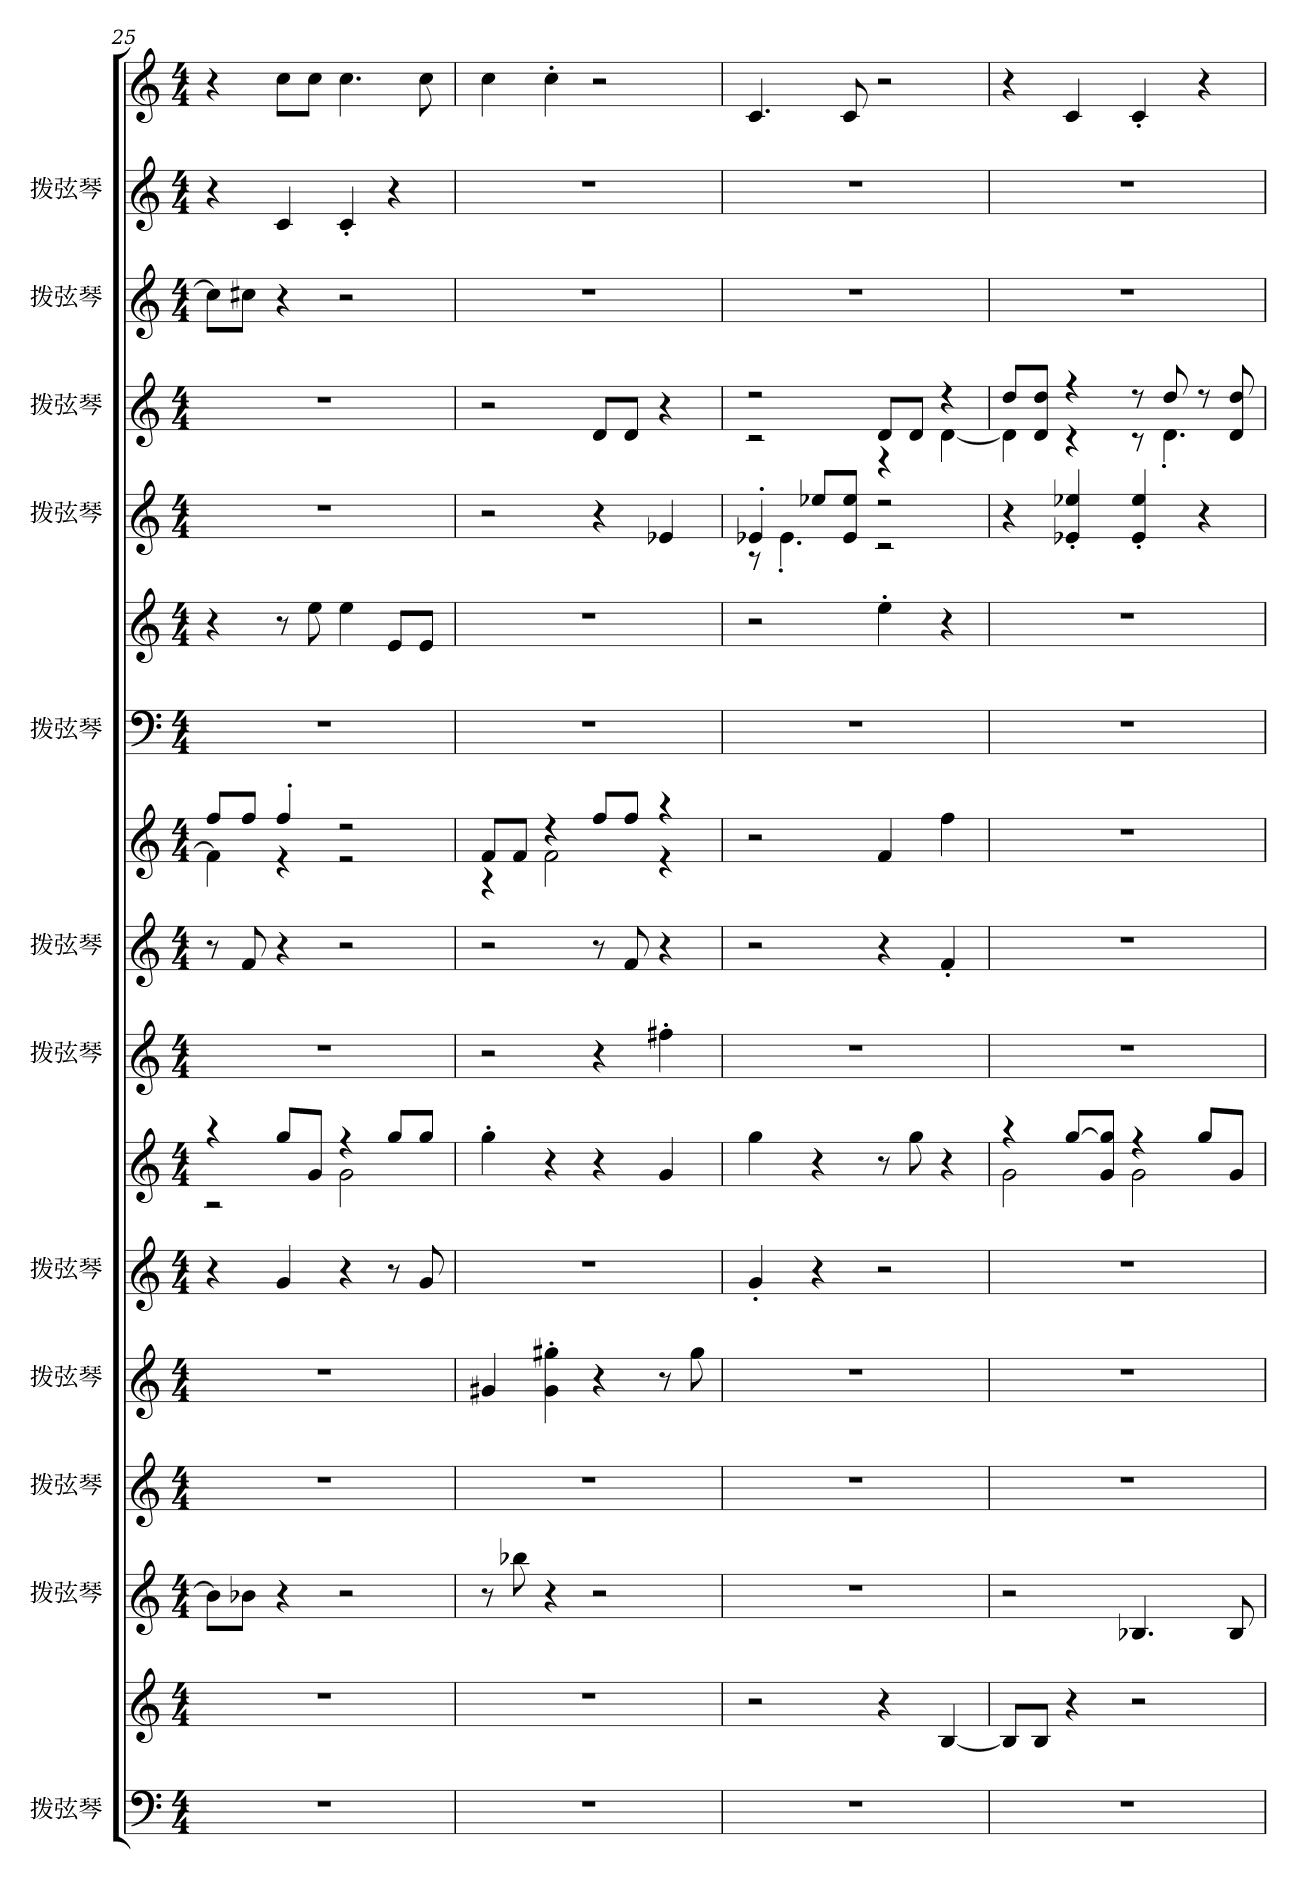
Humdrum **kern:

**kern	**kern	**kern	**kern	**kern	**kern	**kern	**kern	**kern	**kern	**kern	**kern	**kern	**kern	**kern	**kern	**kern
*part12	*part12	*part11	*part10	*part9	*part8	*part8	*part7	*part6	*part6	*part5	*part5	*part4	*part3	*part2	*part1	*part1
*staff17	*staff16	*staff15	*staff14	*staff13	*staff12	*staff11	*staff10	*staff9	*staff8	*staff7	*staff6	*staff5	*staff4	*staff3	*staff2	*staff1
*I"拨弦琴	*	*I"拨弦琴	*I"拨弦琴	*I"拨弦琴	*I"拨弦琴	*	*I"拨弦琴	*I"拨弦琴	*	*I"拨弦琴	*	*I"拨弦琴	*I"拨弦琴	*I"拨弦琴	*I"拨弦琴	*
*clefF4	*clefG2	*clefG2	*clefG2	*clefG2	*clefG2	*clefG2	*clefG2	*clefG2	*clefG2	*clefF4	*clefG2	*clefG2	*clefG2	*clefG2	*clefG2	*clefG2
*k[]	*k[]	*k[]	*k[]	*k[]	*k[]	*k[]	*k[]	*k[]	*k[]	*k[]	*k[]	*k[]	*k[]	*k[]	*k[]	*k[]
*M4/4	*M4/4	*M4/4	*M4/4	*M4/4	*M4/4	*M4/4	*M4/4	*M4/4	*M4/4	*M4/4	*M4/4	*M4/4	*M4/4	*M4/4	*M4/4	*M4/4
=25	=25	=25	=25	=25	=25	=25	=25	=25	=25	=25	=25	=25	=25	=25	=25	=25
*	*	*	*	*	*	*^	*	*	*^	*	*	*	*	*	*	*
1r	1r	8b-\L]	1r	1r	4r	4r	2r	1r	8r	8ff/L	4f\]	1r	4r	1r	1r	8cc#\L]	4r	4r
.	.	8b-X\J	.	.	.	.	.	.	8f/	8ff/J	.	.	.	.	.	8cc#X\J	.	.
.	.	4r	.	.	4g/	8gg/L	.	.	4r	4ff'/	4r	.	8r	.	.	4r	4c/	8cc\L
.	.	.	.	.	.	8g/J	.	.	.	.	.	.	8ee\	.	.	.	.	8cc\J
.	.	2r	.	.	4r	4r	2g\	.	2r	2r	2r	.	4ee\	.	.	2r	4c'/	4.cc\
.	.	.	.	.	8r	8gg/L	.	.	.	.	.	.	8e/L	.	.	.	4r	.
.	.	.	.	.	8g/	8gg/J	.	.	.	.	.	.	8e/J	.	.	.	.	8cc\
*	*	*	*	*	*	*v	*v	*	*	*	*	*	*	*	*	*	*	*
=26	=26	=26	=26	=26	=26	=26	=26	=26	=26	=26	=26	=26	=26	=26	=26	=26	=26
1r	1r	8r	1r	4g#X/	1r	4gg'\	2r	2r	8f/L	4r	1r	1r	2r	2r	1r	1r	4cc\
.	.	8bb-X\	.	.	.	.	.	.	8f/J	.	.	.	.	.	.	.	.
.	.	4r	.	4g#\' 4gg#X\'	.	4r	.	.	4r	2f\	.	.	.	.	.	.	4cc'\
.	.	2r	.	4r	.	4r	4r	8r	8ff/L	.	.	.	4r	8d/L	.	.	2r
.	.	.	.	.	.	.	.	8f/	8ff/J	.	.	.	.	8d/J	.	.	.
.	.	.	.	8r	.	4g/	4ff#X'\	4r	4r	4r	.	.	4e-X/	4r	.	.	.
.	.	.	.	8gg#\	.	.	.	.	.	.	.	.	.	.	.	.	.
*	*	*	*	*	*	*	*	*	*v	*v	*	*	*	*	*	*	*
!!LO:PB:g=z
=27	=27	=27	=27	=27	=27	=27	=27	=27	=27	=27	=27	=27	=27	=27	=27	=27
*	*	*	*	*	*	*	*	*	*	*	*	*^	*^	*	*	*
1r	2r	1r	1r	1r	4g'/	4gg\	1r	2r	2r	1r	2r	4e-X'/	8r	2r	2r	1r	1r	4.c/
.	.	.	.	.	.	.	.	.	.	.	.	.	4.e-'\	.	.	.	.	.
.	.	.	.	.	4r	4r	.	.	.	.	.	8ee-X/L	.	.	.	.	.	.
.	.	.	.	.	.	.	.	.	.	.	.	8e-/ 8ee-/J	.	.	.	.	.	8c/
.	4r	.	.	.	2r	8r	.	4r	4f/	.	4ee'\	2r	2r	8d/L	4r	.	.	2r
.	.	.	.	.	.	8gg\	.	.	.	.	.	.	.	8d/J	.	.	.	.
.	[4B/	.	.	.	.	4r	.	4f'/	4ff\	.	4r	.	.	4r	[4d\	.	.	.
*	*	*	*	*	*	*	*	*	*	*	*	*v	*v	*	*	*	*	*
=28	=28	=28	=28	=28	=28	=28	=28	=28	=28	=28	=28	=28	=28	=28	=28	=28	=28
*	*	*	*	*	*	*^	*	*	*	*	*	*	*	*	*	*	*
1r	8B/L]	2r	1r	1r	1r	4r	2g\	1r	1r	1r	1r	1r	4r	8dd/L	4d\]	1r	1r	4r
.	8B/J	.	.	.	.	.	.	.	.	.	.	.	.	8d/ 8dd/J	.	.	.	.
.	4r	.	.	.	.	[8gg/L	.	.	.	.	.	.	4e-X/' 4ee-X/'	4r	4r	.	.	4c/
.	.	.	.	.	.	8g/ 8gg/]J	.	.	.	.	.	.	.	.	.	.	.	.
.	2r	4.B-X/	.	.	.	4r	2g\	.	.	.	.	.	4e-/' 4ee-/'	8r	8r	.	.	4c'/
.	.	.	.	.	.	.	.	.	.	.	.	.	.	8dd/	4.d'\	.	.	.
.	.	.	.	.	.	8gg/L	.	.	.	.	.	.	4r	8r	.	.	.	4r
.	.	8B-/	.	.	.	8g/J	.	.	.	.	.	.	.	8d/ 8dd/	.	.	.	.
*	*	*	*	*	*	*v	*v	*	*	*	*	*	*	*v	*v	*	*	*
=	=	=	=	=	=	=	=	=	=	=	=	=	=	=	=	=
*-	*-	*-	*-	*-	*-	*-	*-	*-	*-	*-	*-	*-	*-	*-	*-	*-
